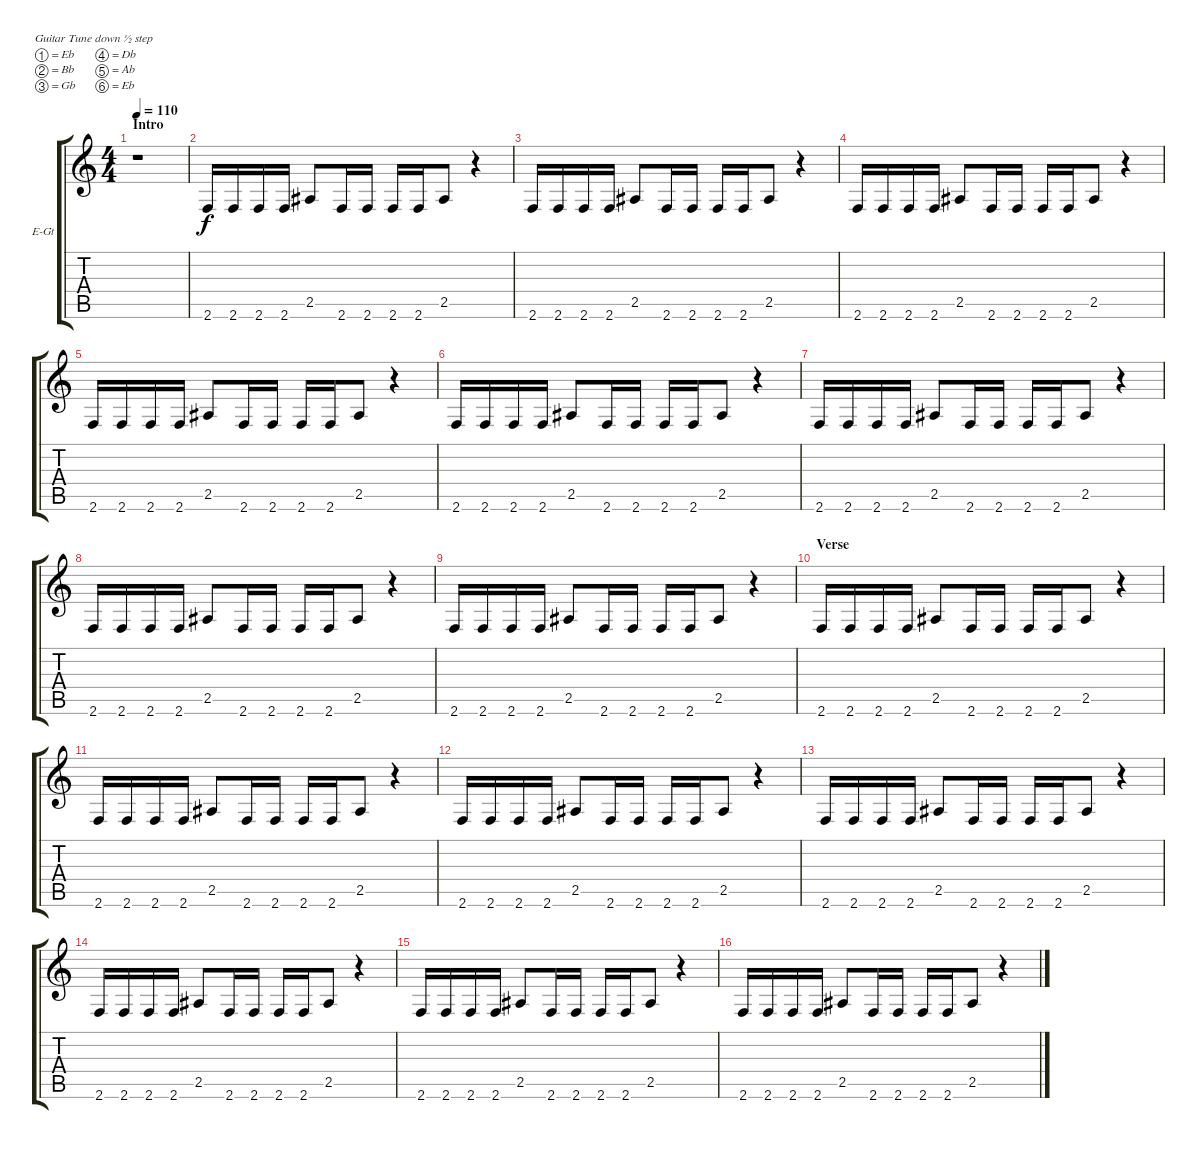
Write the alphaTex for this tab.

\bracketExtendMode groupsimilarinstruments
\firstSystemTrackNameOrientation horizontal
\otherSystemsTrackNameOrientation horizontal
\track ("Nick Catanese" "E-Gt") {instrument overdrivenguitar}
\staff {score tabs}
\tuning (Eb4 Bb3 Gb3 Db3 Ab2 Eb2)
\ts (4 4)
\section ("" "Intro")
\tempo 110
\clef g2
\ks c
r.1{dy f instrument overdrivenguitar} |
2.6.16 2.6.16 2.6.16 2.6.16 2.5.8 2.6.16 2.6.16 2.6.16 2.6.16 2.5.8 r.4 |
2.6.16 2.6.16 2.6.16 2.6.16 2.5.8 2.6.16 2.6.16 2.6.16 2.6.16 2.5.8 r.4 |
2.6.16 2.6.16 2.6.16 2.6.16 2.5.8 2.6.16 2.6.16 2.6.16 2.6.16 2.5.8 r.4 |
2.6.16 2.6.16 2.6.16 2.6.16 2.5.8 2.6.16 2.6.16 2.6.16 2.6.16 2.5.8 r.4 |
2.6.16 2.6.16 2.6.16 2.6.16 2.5.8 2.6.16 2.6.16 2.6.16 2.6.16 2.5.8 r.4 |
2.6.16 2.6.16 2.6.16 2.6.16 2.5.8 2.6.16 2.6.16 2.6.16 2.6.16 2.5.8 r.4 |
2.6.16 2.6.16 2.6.16 2.6.16 2.5.8 2.6.16 2.6.16 2.6.16 2.6.16 2.5.8 r.4 |
2.6.16 2.6.16 2.6.16 2.6.16 2.5.8 2.6.16 2.6.16 2.6.16 2.6.16 2.5.8 r.4 |
\section ("" "Verse")
2.6.16 2.6.16 2.6.16 2.6.16 2.5.8 2.6.16 2.6.16 2.6.16 2.6.16 2.5.8 r.4 |
2.6.16 2.6.16 2.6.16 2.6.16 2.5.8 2.6.16 2.6.16 2.6.16 2.6.16 2.5.8 r.4 |
2.6.16 2.6.16 2.6.16 2.6.16 2.5.8 2.6.16 2.6.16 2.6.16 2.6.16 2.5.8 r.4 |
2.6.16 2.6.16 2.6.16 2.6.16 2.5.8 2.6.16 2.6.16 2.6.16 2.6.16 2.5.8 r.4 |
2.6.16 2.6.16 2.6.16 2.6.16 2.5.8 2.6.16 2.6.16 2.6.16 2.6.16 2.5.8 r.4 |
2.6.16 2.6.16 2.6.16 2.6.16 2.5.8 2.6.16 2.6.16 2.6.16 2.6.16 2.5.8 r.4 |
2.6.16 2.6.16 2.6.16 2.6.16 2.5.8 2.6.16 2.6.16 2.6.16 2.6.16 2.5.8 r.4
